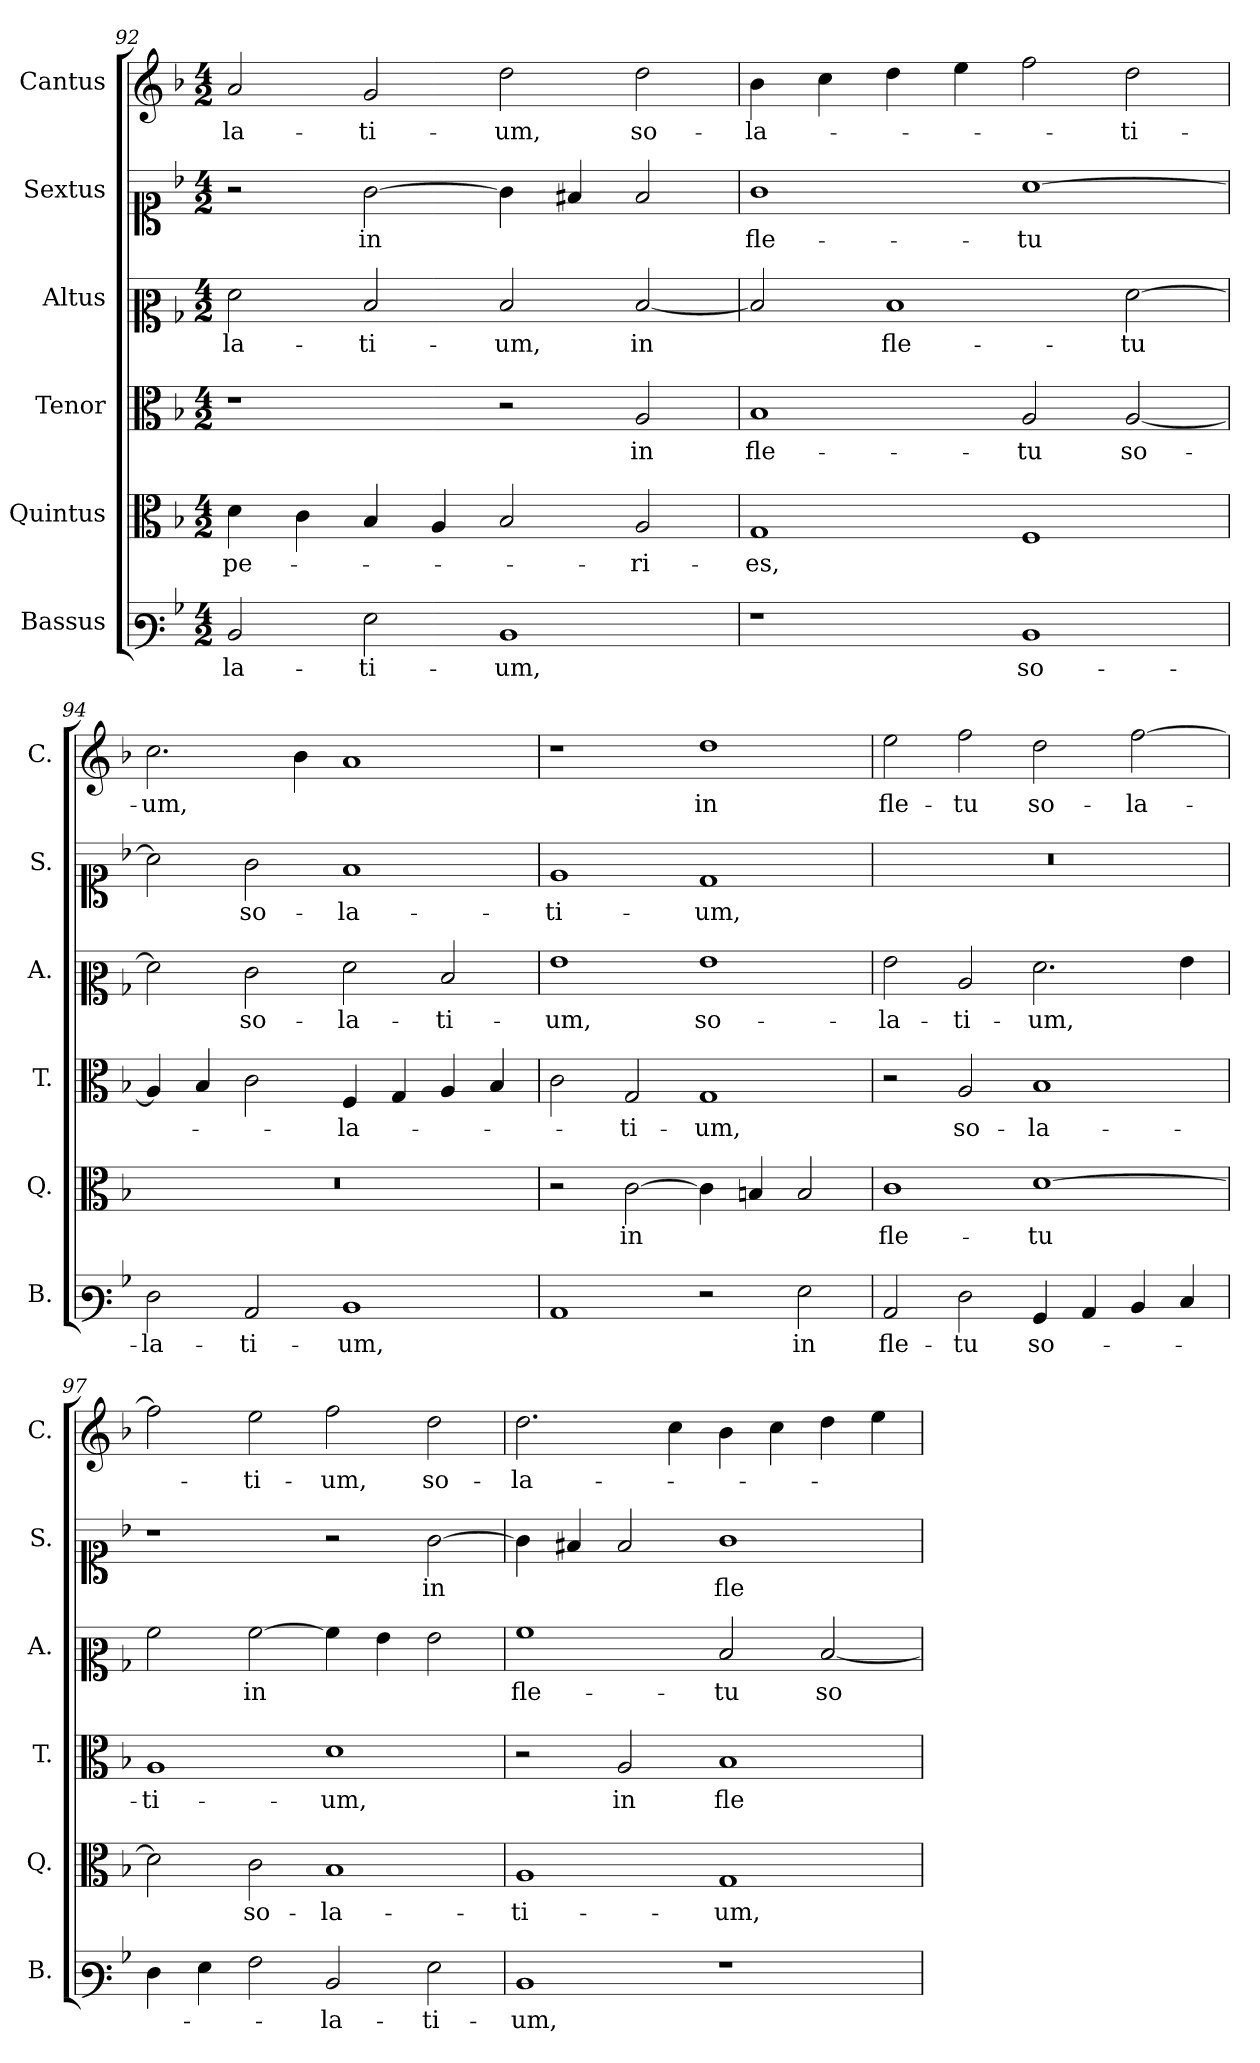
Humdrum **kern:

**kern	**text	**kern	**text	**kern	**text	**kern	**text	**kern	**text	**kern	**text
*part6	*part6	*part5	*part5	*part4	*part4	*part3	*part3	*part2	*part2	*part1	*part1
*staff6	*staff6	*staff5	*staff5	*staff4	*staff4	*staff3	*staff3	*staff2	*staff2	*staff1	*staff1
*I"Bassus	*	*I"Quintus	*	*I"Tenor	*	*I"Altus	*	*I"Sextus	*	*I"Cantus	*
*I'B.	*	*I'Q.	*	*I'T.	*	*I'A.	*	*I'S.	*	*I'C.	*
*clefF3	*	*clefC3	*	*clefC3	*	*clefC2	*	*clefC1	*	*clefG2	*
*k[b-]	*	*k[b-]	*	*k[b-]	*	*k[b-]	*	*k[b-]	*	*k[b-]	*
*M4/2	*	*M4/2	*	*M4/2	*	*M4/2	*	*M4/2	*	*M4/2	*
=92	=92	=92	=92	=92	=92	=92	=92	=92	=92	=92	=92
!	!LO:LY:b	!	!LO:LY:b	!	!	!	!LO:LY:b	!	!	!	!LO:LY:b
2D/	-la-	4d\	-pe-	1r	.	2f\	-la-	2r	.	2a/	-la-
.	.	4c\	.	.	.	.	.	.	.	.	.
!	!LO:LY:b	!	!	!	!	!	!LO:LY:b	!	!LO:LY:b	!	!LO:LY:b
2G\	-ti-	4B-/	.	.	.	2d/	-ti-	[2g\	in	2g/	-ti-
.	.	4A/	.	.	.	.	.	.	.	.	.
!	!LO:LY:b	!	!	!	!	!	!LO:LY:b	!	!	!	!LO:LY:b
1D	-um,	2B-/	.	2r	.	2d/	-um,	4g\]	.	2dd\	-um,
.	.	.	.	.	.	.	.	4f#X/	.	.	.
!	!	!	!LO:LY:b	!	!LO:LY:b	!	!LO:LY:b	!	!	!	!LO:LY:b
.	.	2A/	-ri-	2A/	in	[2d/	in	2f#/	.	2dd\	so-
=93	=93	=93	=93	=93	=93	=93	=93	=93	=93	=93	=93
!	!	!	!LO:LY:b	!	!LO:LY:b	!	!	!	!LO:LY:b	!	!LO:LY:b
1r	.	1G	-es,	1B-	fle-	2d/]	.	1g	fle-	4b-\	-la-
.	.	.	.	.	.	.	.	.	.	4cc\	.
!	!	!	!	!	!	!	!LO:LY:b	!	!	!	!
.	.	.	.	.	.	1d	fle-	.	.	4dd\	.
.	.	.	.	.	.	.	.	.	.	4ee\	.
!	!LO:LY:b	!	!	!	!LO:LY:b	!	!	!	!LO:LY:b	!	!
1D	so-	1F	.	2A/	-tu	.	.	[1a	-tu	2ff\	.
!	!	!	!	!	!LO:LY:b	!	!LO:LY:b	!	!	!	!LO:LY:b
.	.	.	.	[2A/	so-	[2f\	-tu	.	.	2dd\	-ti-
=94	=94	=94	=94	=94	=94	=94	=94	=94	=94	=94	=94
!	!LO:LY:b	!	!	!	!	!	!	!	!	!	!LO:LY:b
2F\	-la-	0r	.	4A/]	.	2f\]	.	2a\]	.	2.cc\	-um,
.	.	.	.	4B-/	.	.	.	.	.	.	.
!	!LO:LY:b	!	!	!	!	!	!LO:LY:b	!	!LO:LY:b	!	!
2C/	-ti-	.	.	2c\	.	2e\	so-	2g\	so-	.	.
.	.	.	.	.	.	.	.	.	.	4b-\	.
!	!LO:LY:b	!	!	!	!LO:LY:b	!	!LO:LY:b	!	!LO:LY:b	!	!
1D	-um,	.	.	4F/	-la-	2f\	-la-	1f	-la-	1a	.
.	.	.	.	4G/	.	.	.	.	.	.	.
!	!	!	!	!	!	!	!LO:LY:b	!	!	!	!
.	.	.	.	4A/	.	2d/	-ti-	.	.	.	.
.	.	.	.	4B-/	.	.	.	.	.	.	.
=95	=95	=95	=95	=95	=95	=95	=95	=95	=95	=95	=95
!	!	!	!	!	!	!	!LO:LY:b	!	!LO:LY:b	!	!
1C	.	2r	.	2c\	.	1g	-um,	1e	-ti-	1r	.
!	!	!	!LO:LY:b	!	!LO:LY:b	!	!	!	!	!	!
.	.	[2c\	in	2G/	-ti-	.	.	.	.	.	.
!	!	!	!	!	!LO:LY:b	!	!LO:LY:b	!	!LO:LY:b	!	!LO:LY:b
2r	.	4c\]	.	1G	-um,	1g	so-	1d	-um,	1dd	in
.	.	4Bn/	.	.	.	.	.	.	.	.	.
!	!LO:LY:b	!	!	!	!	!	!	!	!	!	!
2G\	in	2B/	.	.	.	.	.	.	.	.	.
=96	=96	=96	=96	=96	=96	=96	=96	=96	=96	=96	=96
!	!LO:LY:b	!	!LO:LY:b	!	!	!	!LO:LY:b	!	!	!	!LO:LY:b
2C/	fle-	1c	fle-	2r	.	2g\	-la-	0r	.	2ee\	fle-
!	!LO:LY:b	!	!	!	!LO:LY:b	!	!LO:LY:b	!	!	!	!LO:LY:b
2F\	-tu	.	.	2A/	so-	2c/	-ti-	.	.	2ff\	-tu
!	!LO:LY:b	!	!LO:LY:b	!	!LO:LY:b	!	!LO:LY:b	!	!	!	!LO:LY:b
4BB-/	so-	[1d	-tu	1B-	-la-	2.f\	-um,	.	.	2dd\	so-
4C/	.	.	.	.	.	.	.	.	.	.	.
!	!	!	!	!	!	!	!	!	!	!	!LO:LY:b
4D/	.	.	.	.	.	.	.	.	.	[2ff\	-la-
4E/	.	.	.	.	.	4g\	.	.	.	.	.
=97	=97	=97	=97	=97	=97	=97	=97	=97	=97	=97	=97
!	!	!	!	!	!LO:LY:b	!	!	!	!	!	!
4F\	.	2d\]	.	1A	-ti-	2a\	.	1r	.	2ff\]	.
4G\	.	.	.	.	.	.	.	.	.	.	.
!	!	!	!LO:LY:b	!	!	!	!LO:LY:b	!	!	!	!LO:LY:b
2A\	.	2c\	so-	.	.	[2a\	in	.	.	2ee\	-ti-
!	!LO:LY:b	!	!LO:LY:b	!	!LO:LY:b	!	!	!	!	!	!LO:LY:b
2D/	-la-	1B-	-la-	1d	-um,	4a\]	.	2r	.	2ff\	-um,
.	.	.	.	.	.	4g\	.	.	.	.	.
!	!LO:LY:b	!	!	!	!	!	!	!	!LO:LY:b	!	!LO:LY:b
2G\	-ti-	.	.	.	.	2g\	.	[2g\	in	2dd\	so-
=98	=98	=98	=98	=98	=98	=98	=98	=98	=98	=98	=98
!	!LO:LY:b	!	!LO:LY:b	!	!	!	!LO:LY:b	!	!	!	!LO:LY:b
1D	-um,	1A	-ti-	2r	.	1a	fle-	4g\]	.	2.dd\	-la-
.	.	.	.	.	.	.	.	4f#X/	.	.	.
!	!	!	!	!	!LO:LY:b	!	!	!	!	!	!
.	.	.	.	2A/	in	.	.	2f#/	.	.	.
.	.	.	.	.	.	.	.	.	.	4cc\	.
!	!	!	!LO:LY:b	!	!LO:LY:b	!	!LO:LY:b	!	!LO:LY:b	!	!
1r	.	1G	-um,	1B-	fle-	2d/	-tu	1g	fle-	4b-\	.
.	.	.	.	.	.	.	.	.	.	4cc\	.
!	!	!	!	!	!	!	!LO:LY:b	!	!	!	!
.	.	.	.	.	.	[2d/	so-	.	.	4dd\	.
.	.	.	.	.	.	.	.	.	.	4ee\	.
=	=	=	=	=	=	=	=	=	=	=	=
*-	*-	*-	*-	*-	*-	*-	*-	*-	*-	*-	*-
